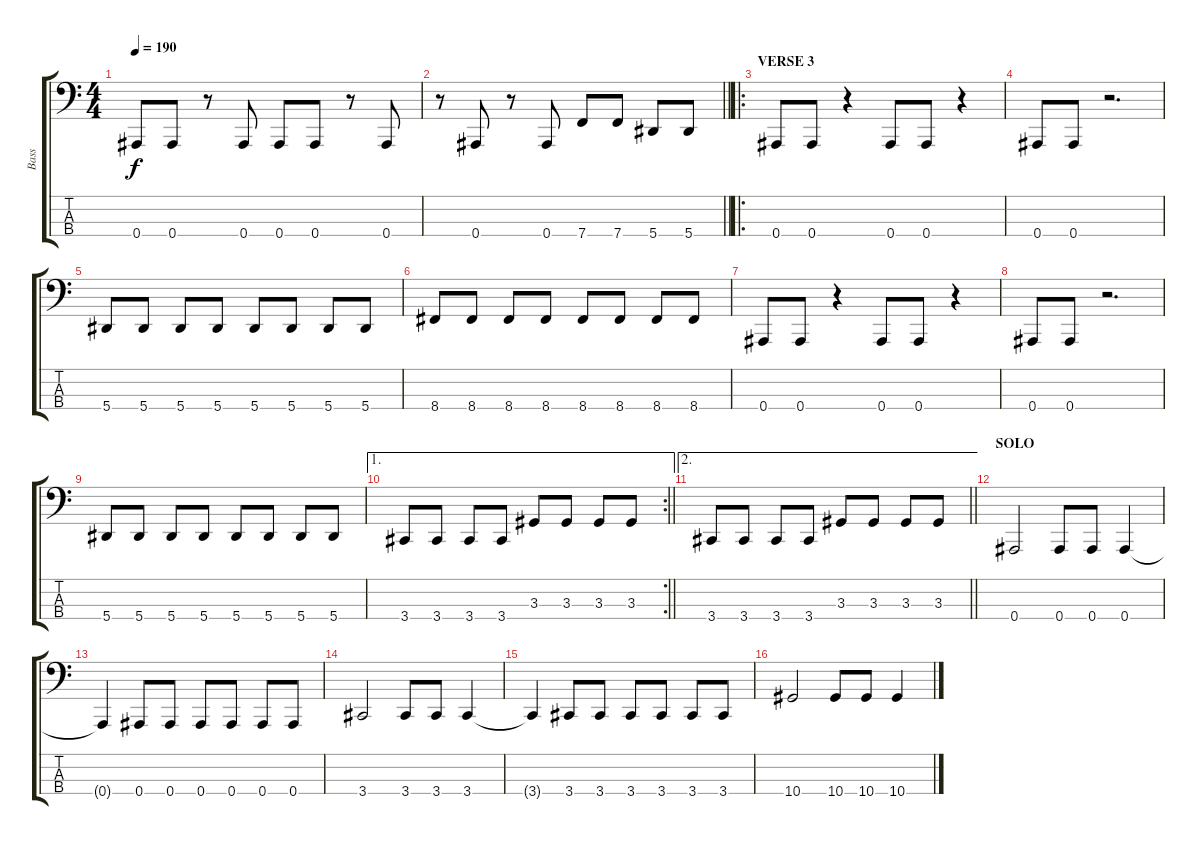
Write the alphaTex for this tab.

\track ("Bass" "Bass") {instrument electricbassfinger}
\staff {score tabs}
\tuning (Eb2 Bb1 F1 Bb0) {hide}
\ts (4 4)
\tempo 190
\clef f4
\ks c
0.4.8{dy f} 0.4.8 r.8 0.4.8 0.4.8 0.4.8 r.8 0.4.8 |
\barLineRight lightlight
r.8 0.4.8 r.8 0.4.8 7.4.8 7.4.8 5.4.8 5.4.8 |
\ro
\section ("" "VERSE 3")
0.4.8 0.4.8 r.4 0.4.8 0.4.8 r.4 |
0.4.8 0.4.8 r.2{d} |
5.4.8 5.4.8 5.4.8 5.4.8 5.4.8 5.4.8 5.4.8 5.4.8 |
8.4.8 8.4.8 8.4.8 8.4.8 8.4.8 8.4.8 8.4.8 8.4.8 |
0.4.8 0.4.8 r.4 0.4.8 0.4.8 r.4 |
0.4.8 0.4.8 r.2{d} |
5.4.8 5.4.8 5.4.8 5.4.8 5.4.8 5.4.8 5.4.8 5.4.8 |
\ae 1
\rc 2
\barLineRight lightlight
3.4.8 3.4.8 3.4.8 3.4.8 3.3.8 3.3.8 3.3.8 3.3.8 |
\ae 2
\barLineRight lightlight
3.4.8 3.4.8 3.4.8 3.4.8 3.3.8 3.3.8 3.3.8 3.3.8 |
\section ("" "SOLO")
0.4.2 0.4.8 0.4.8 0.4.4 |
0.4{t}.4 0.4.8 0.4.8 0.4.8 0.4.8 0.4.8 0.4.8 |
3.4.2 3.4.8 3.4.8 3.4.4 |
3.4{t}.4 3.4.8 3.4.8 3.4.8 3.4.8 3.4.8 3.4.8 |
10.4.2 10.4.8 10.4.8 10.4.4
